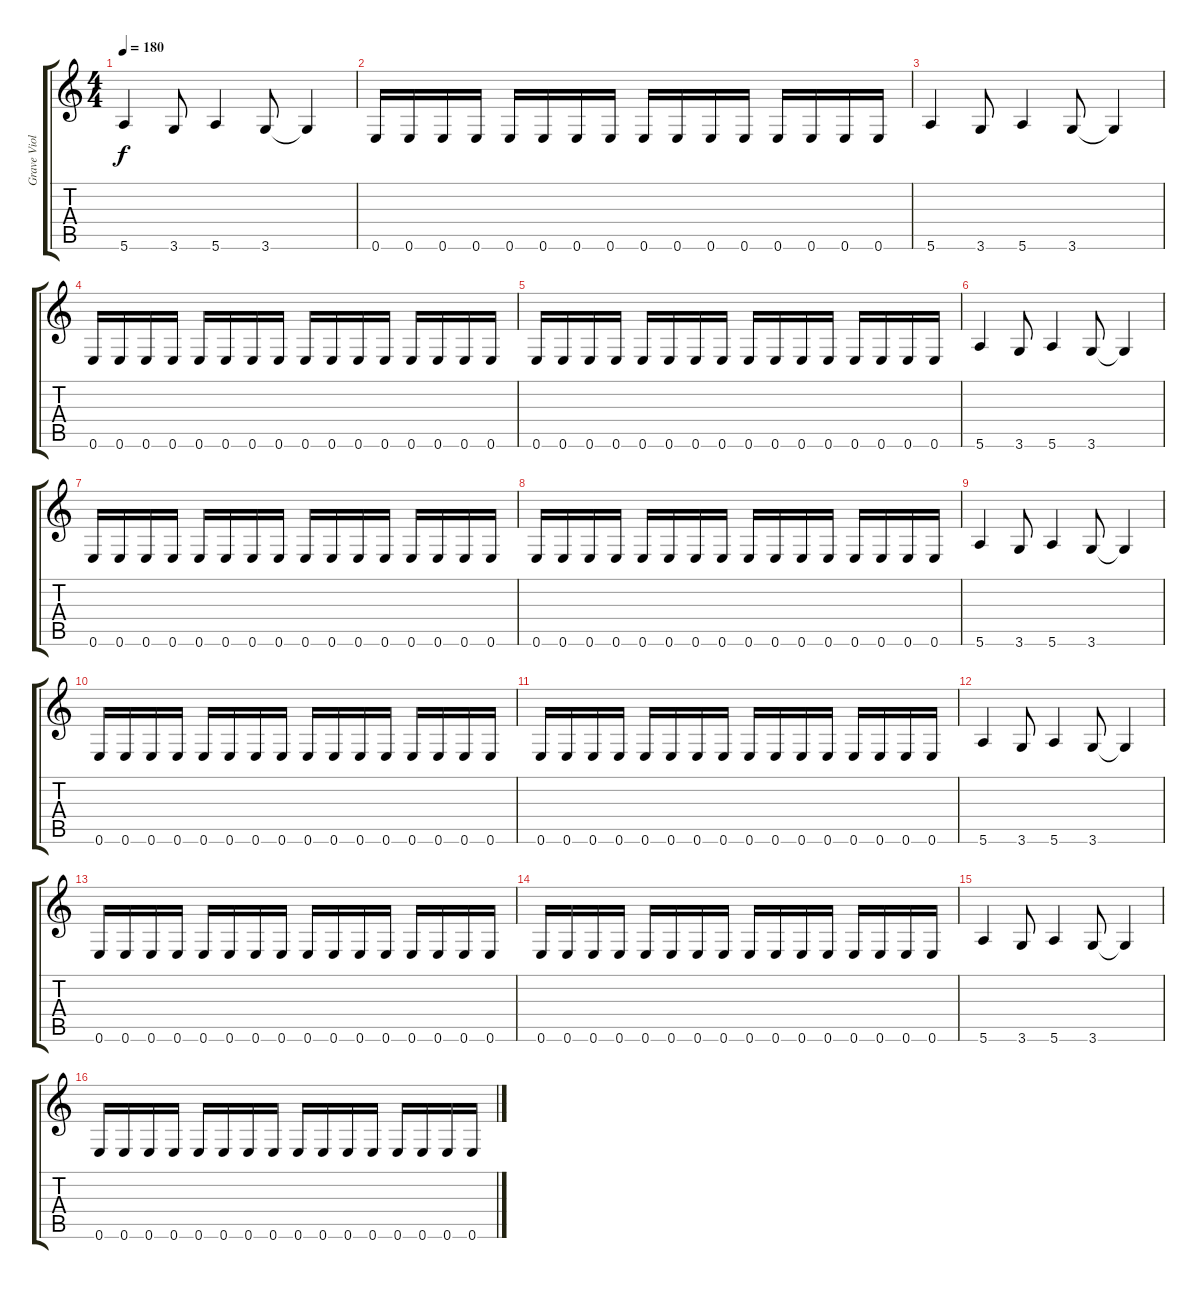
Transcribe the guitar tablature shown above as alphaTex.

\track ("Grave Violator (Guitar)" "Grave Viol") {instrument overdrivenguitar}
\staff {score tabs}
\tuning (E4 B3 G3 D3 A2 E2) {hide}
\ts (4 4)
\tempo 180
\clef g2
\ks c
5.6.4{dy f} 3.6.8 5.6.4 3.6.8 3.6{t}.4 |
0.6.16 0.6.16 0.6.16 0.6.16 0.6.16 0.6.16 0.6.16 0.6.16 0.6.16 0.6.16 0.6.16 0.6.16 0.6.16 0.6.16 0.6.16 0.6.16 |
5.6.4 3.6.8 5.6.4 3.6.8 3.6{t}.4 |
0.6.16 0.6.16 0.6.16 0.6.16 0.6.16 0.6.16 0.6.16 0.6.16 0.6.16 0.6.16 0.6.16 0.6.16 0.6.16 0.6.16 0.6.16 0.6.16 |
0.6.16 0.6.16 0.6.16 0.6.16 0.6.16 0.6.16 0.6.16 0.6.16 0.6.16 0.6.16 0.6.16 0.6.16 0.6.16 0.6.16 0.6.16 0.6.16 |
5.6.4 3.6.8 5.6.4 3.6.8 3.6{t}.4 |
0.6.16 0.6.16 0.6.16 0.6.16 0.6.16 0.6.16 0.6.16 0.6.16 0.6.16 0.6.16 0.6.16 0.6.16 0.6.16 0.6.16 0.6.16 0.6.16 |
0.6.16 0.6.16 0.6.16 0.6.16 0.6.16 0.6.16 0.6.16 0.6.16 0.6.16 0.6.16 0.6.16 0.6.16 0.6.16 0.6.16 0.6.16 0.6.16 |
5.6.4 3.6.8 5.6.4 3.6.8 3.6{t}.4 |
0.6.16 0.6.16 0.6.16 0.6.16 0.6.16 0.6.16 0.6.16 0.6.16 0.6.16 0.6.16 0.6.16 0.6.16 0.6.16 0.6.16 0.6.16 0.6.16 |
0.6.16 0.6.16 0.6.16 0.6.16 0.6.16 0.6.16 0.6.16 0.6.16 0.6.16 0.6.16 0.6.16 0.6.16 0.6.16 0.6.16 0.6.16 0.6.16 |
5.6.4 3.6.8 5.6.4 3.6.8 3.6{t}.4 |
0.6.16 0.6.16 0.6.16 0.6.16 0.6.16 0.6.16 0.6.16 0.6.16 0.6.16 0.6.16 0.6.16 0.6.16 0.6.16 0.6.16 0.6.16 0.6.16 |
0.6.16 0.6.16 0.6.16 0.6.16 0.6.16 0.6.16 0.6.16 0.6.16 0.6.16 0.6.16 0.6.16 0.6.16 0.6.16 0.6.16 0.6.16 0.6.16 |
5.6.4 3.6.8 5.6.4 3.6.8 3.6{t}.4 |
0.6.16 0.6.16 0.6.16 0.6.16 0.6.16 0.6.16 0.6.16 0.6.16 0.6.16 0.6.16 0.6.16 0.6.16 0.6.16 0.6.16 0.6.16 0.6.16
